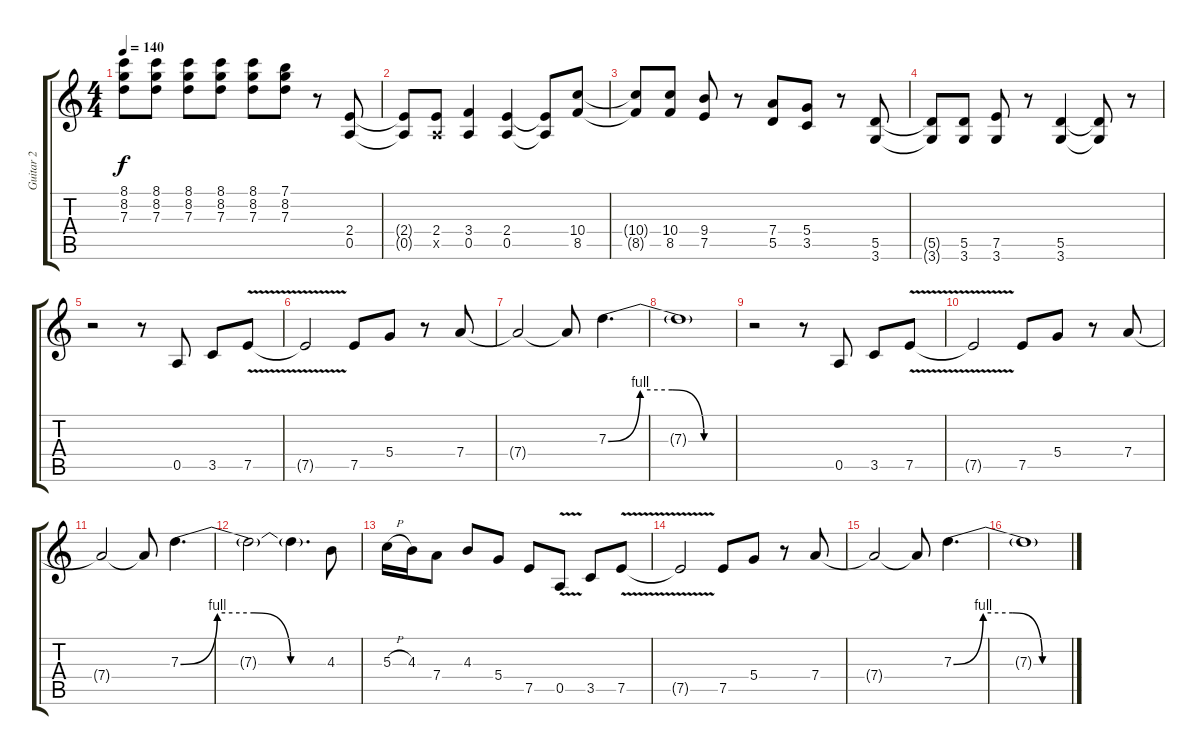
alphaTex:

\track ("Guitar 2" "Guitar 2") {instrument distortionguitar}
\staff {score tabs}
\tuning (E4 B3 G3 D3 A2 E2) {hide}
\ts (4 4)
\tempo 140
\clef g2
\ks c
(8.1{t} 8.2{t} 7.3{t}).8{dy f} (8.1 8.2 7.3).8 (8.1 8.2 7.3).8 (8.1 8.2 7.3).8 (8.1 8.2 7.3).8 (7.1 8.2 7.3).8 r.8 (2.4 0.5).8 |
(2.4{t} 0.5{t}).8 (2.4 0.5{x}).8 (3.4 0.5).4 (2.4 0.5).4 (2.4{t} 0.5{t}).8 (10.4 8.5).8 |
(10.4{t} 8.5{t}).8 (10.4 8.5).8 (9.4 7.5).8 r.8 (7.4 5.5).8 (5.4 3.5).8 r.8 (5.5 3.6).8 |
(5.5{t} 3.6{t}).8 (5.5 3.6).8 (7.5 3.6).8 r.8 (5.5 3.6).4 (5.5{t} 3.6{t}).8 r.8 |
r.2 r.8 0.5.8 3.5.8 7.5{v}.8 |
7.5{t}.2 7.5.8 5.4.8 r.8 7.4.8 |
7.4{t}.2 7.4{t}.8 7.3{be (custom 0 0 15 4 30 4 45 0 60 0)}.4{d} |
7.3{t}.1 |
r.2 r.8 0.5.8 3.5.8 7.5{v}.8 |
7.5{t}.2 7.5.8 5.4.8 r.8 7.4.8 |
7.4{t}.2 7.4{t}.8 7.3{be (custom 0 0 15 4 30 4 45 0 60 0)}.4{d} |
7.3{t}.2 7.3{t}.4{d} 4.3.8 |
5.3{h}.16 4.3.16 7.4.8 4.3.8 5.4.8 7.5.8 0.5{v}.8 3.5.8 7.5{v}.8 |
7.5{t}.2 7.5.8 5.4.8 r.8 7.4.8 |
7.4{t}.2 7.4{t}.8 7.3{be (custom 0 0 15 4 30 4 45 0 60 0)}.4{d} |
7.3{t}.1
